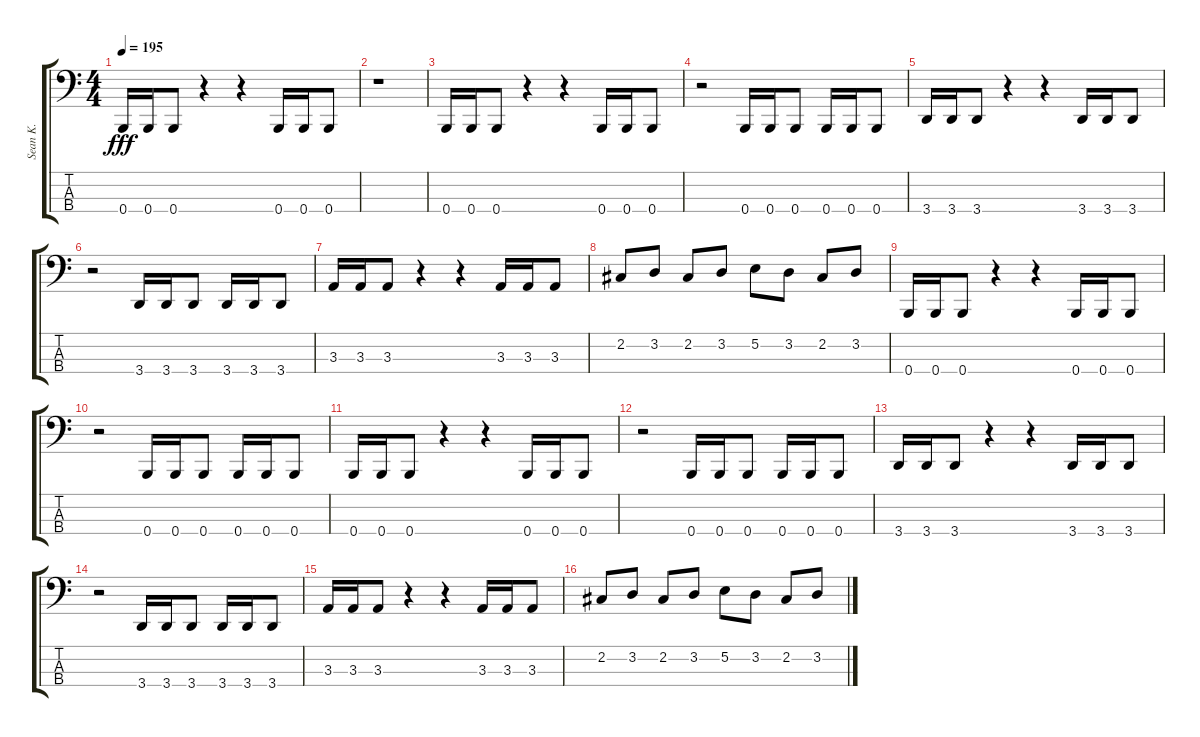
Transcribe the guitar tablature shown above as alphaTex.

\track ("Sean K." "Sean K.") {instrument electricbasspick}
\staff {score tabs}
\tuning (E2 B1 Gb1 B0) {hide}
\ts (4 4)
\tempo 195
\clef f4
\ks c
0.4.16{dy fff} 0.4.16 0.4.8 r.4 r.4 0.4.16 0.4.16 0.4.8 |
r.1 |
0.4.16 0.4.16 0.4.8 r.4 r.4 0.4.16 0.4.16 0.4.8 |
r.2 0.4.16 0.4.16 0.4.8 0.4.16 0.4.16 0.4.8 |
3.4.16 3.4.16 3.4.8 r.4 r.4 3.4.16 3.4.16 3.4.8 |
r.2 3.4.16 3.4.16 3.4.8 3.4.16 3.4.16 3.4.8 |
3.3.16 3.3.16 3.3.8 r.4 r.4 3.3.16 3.3.16 3.3.8 |
2.2.8 3.2.8 2.2.8 3.2.8 5.2.8 3.2.8 2.2.8 3.2.8 |
0.4.16 0.4.16 0.4.8 r.4 r.4 0.4.16 0.4.16 0.4.8 |
r.2 0.4.16 0.4.16 0.4.8 0.4.16 0.4.16 0.4.8 |
0.4.16 0.4.16 0.4.8 r.4 r.4 0.4.16 0.4.16 0.4.8 |
r.2 0.4.16 0.4.16 0.4.8 0.4.16 0.4.16 0.4.8 |
3.4.16 3.4.16 3.4.8 r.4 r.4 3.4.16 3.4.16 3.4.8 |
r.2 3.4.16 3.4.16 3.4.8 3.4.16 3.4.16 3.4.8 |
3.3.16 3.3.16 3.3.8 r.4 r.4 3.3.16 3.3.16 3.3.8 |
2.2.8 3.2.8 2.2.8 3.2.8 5.2.8 3.2.8 2.2.8 3.2.8
